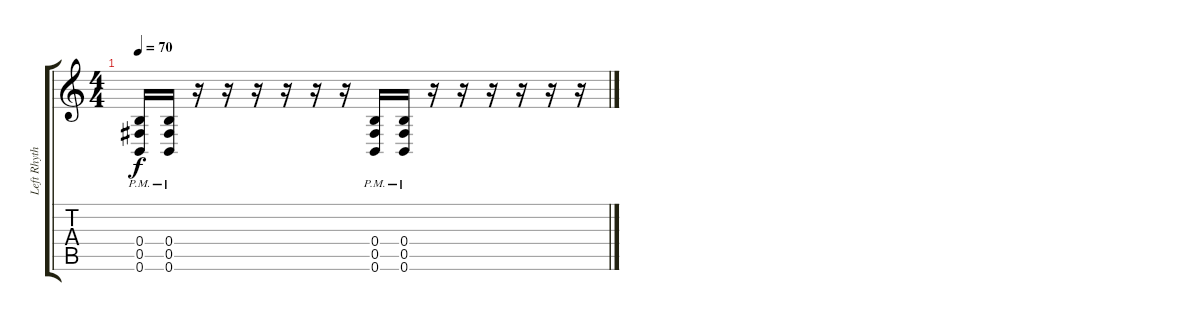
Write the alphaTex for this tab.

\track ("Left Rhythm Guitar" "Left Rhyth") {instrument distortionguitar}
\staff {score tabs}
\tuning (Db4 Ab3 E3 B2 Gb2 B1) {hide}
\ts (4 4)
\tempo 70
\clef g2
\ks c
(0.4 0.5 0.6{pm}).16{dy f} (0.4 0.5 0.6{pm}).16 r.16 r.16 r.16 r.16 r.16 r.16 (0.4 0.5 0.6{pm}).16 (0.4 0.5 0.6{pm}).16 r.16 r.16 r.16 r.16 r.16 r.16
